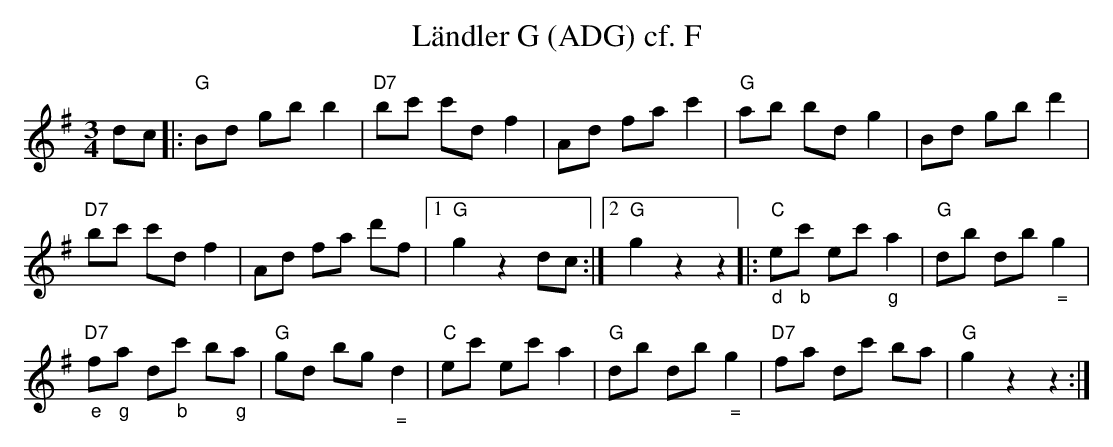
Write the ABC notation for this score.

X:1
T:L\"andler G (ADG) cf. F
M:3/4
L:1/8
K:Gmaj%%MIDI gchordon
dc |: "G"Bd gbb2 | "D7"bc' c'df2 | Ad fac'2 | "G"ab bdg2 | Bd gbd'2 |
"D7"bc' c'df2 | Ad fa d'f |1 "G"g2z2dc :|2 "G"g2z2z2 |: "C""_d"e"_b"c' ec'"_g"a2 | "G"db db"_ ="g2 |
"D7""_e"f"_g"a d"_b"c' b"_g"a | "G"gd bg"_ ="d2 | "C"ec' ec'a2 | "G"db db"_ ="g2 | "D7"fa dc' ba | "G"g2z2z2 :|
